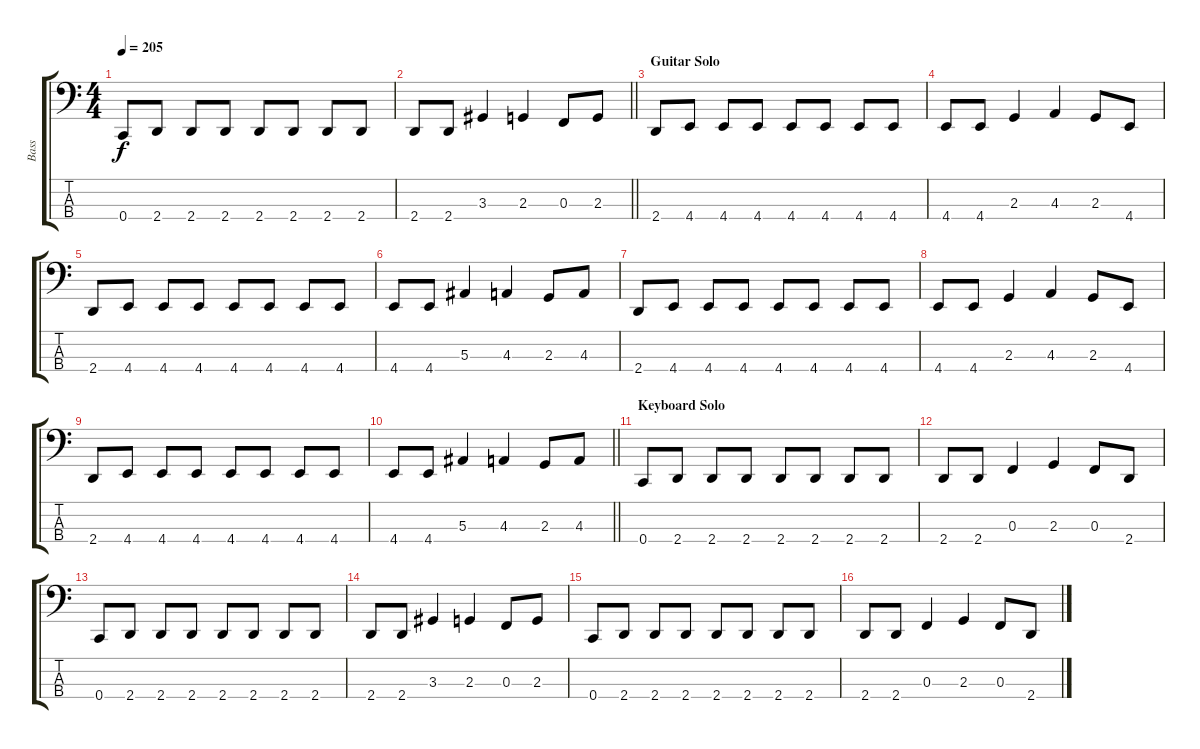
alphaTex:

\track ("Bass" "Bass") {instrument electricbassfinger}
\staff {score tabs}
\tuning (Eb2 Bb1 F1 C1) {hide}
\ts (4 4)
\tempo 205
\clef f4
\ks c
0.4.8{dy f} 2.4.8 2.4.8 2.4.8 2.4.8 2.4.8 2.4.8 2.4.8 |
\barLineRight lightlight
2.4.8 2.4.8 3.3.4 2.3.4 0.3.8 2.3.8 |
\section ("" "Guitar Solo")
2.4.8 4.4.8 4.4.8 4.4.8 4.4.8 4.4.8 4.4.8 4.4.8 |
4.4.8 4.4.8 2.3.4 4.3.4 2.3.8 4.4.8 |
2.4.8 4.4.8 4.4.8 4.4.8 4.4.8 4.4.8 4.4.8 4.4.8 |
4.4.8 4.4.8 5.3.4 4.3.4 2.3.8 4.3.8 |
2.4.8 4.4.8 4.4.8 4.4.8 4.4.8 4.4.8 4.4.8 4.4.8 |
4.4.8 4.4.8 2.3.4 4.3.4 2.3.8 4.4.8 |
2.4.8 4.4.8 4.4.8 4.4.8 4.4.8 4.4.8 4.4.8 4.4.8 |
\barLineRight lightlight
4.4.8 4.4.8 5.3.4 4.3.4 2.3.8 4.3.8 |
\section ("" "Keyboard Solo")
0.4.8 2.4.8 2.4.8 2.4.8 2.4.8 2.4.8 2.4.8 2.4.8 |
2.4.8 2.4.8 0.3.4 2.3.4 0.3.8 2.4.8 |
0.4.8 2.4.8 2.4.8 2.4.8 2.4.8 2.4.8 2.4.8 2.4.8 |
2.4.8 2.4.8 3.3.4 2.3.4 0.3.8 2.3.8 |
0.4.8 2.4.8 2.4.8 2.4.8 2.4.8 2.4.8 2.4.8 2.4.8 |
2.4.8 2.4.8 0.3.4 2.3.4 0.3.8 2.4.8
